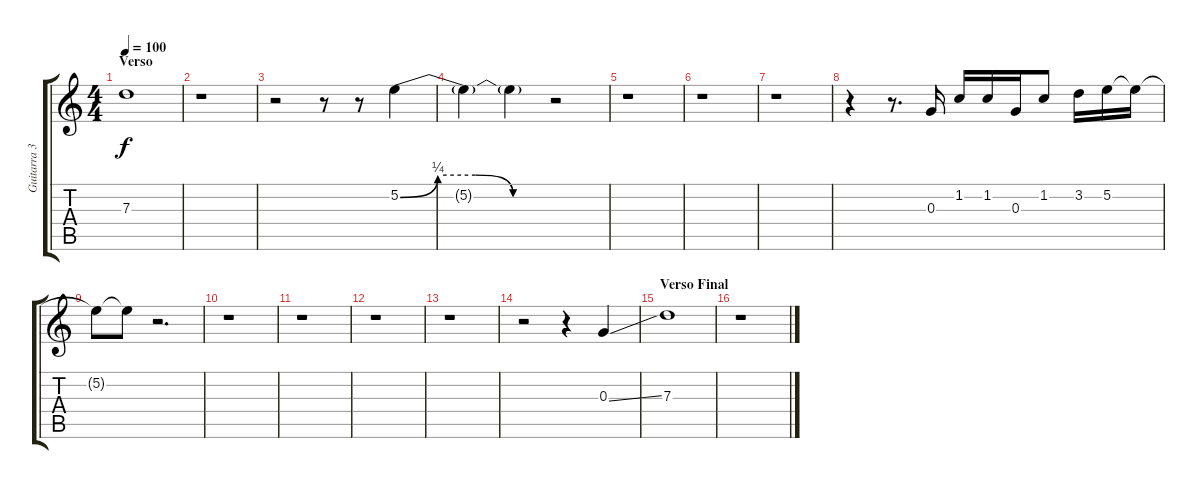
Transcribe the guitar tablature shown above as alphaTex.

\track ("Guitarra 3" "Guitarra 3") {instrument overdrivenguitar}
\staff {score tabs}
\tuning (E4 B3 G3 D3 A2 E2) {hide}
\ts (4 4)
\section ("" "Verso")
\tempo 100
\clef g2
\ks c
7.3.1{dy f} |
r.1 |
r.2 r.8 r.8 5.2{be (custom 0 0 15 1 30 1 45 0 60 0)}.4 |
5.2{t}.4 5.2{t}.4 r.2 |
r.1 |
r.1 |
r.1 |
r.4 r.8{d} 0.3.16 1.2.16 1.2.16 0.3.16 1.2.8 3.2.16 5.2.16 5.2{t}.16 |
5.2{t}.8 5.2{t}.8 r.2{d} |
r.1 |
r.1 |
r.1 |
r.1 |
r.2 r.4 0.3{ss}.4 |
\section ("" "Verso Final")
7.3.1 |
r.1
